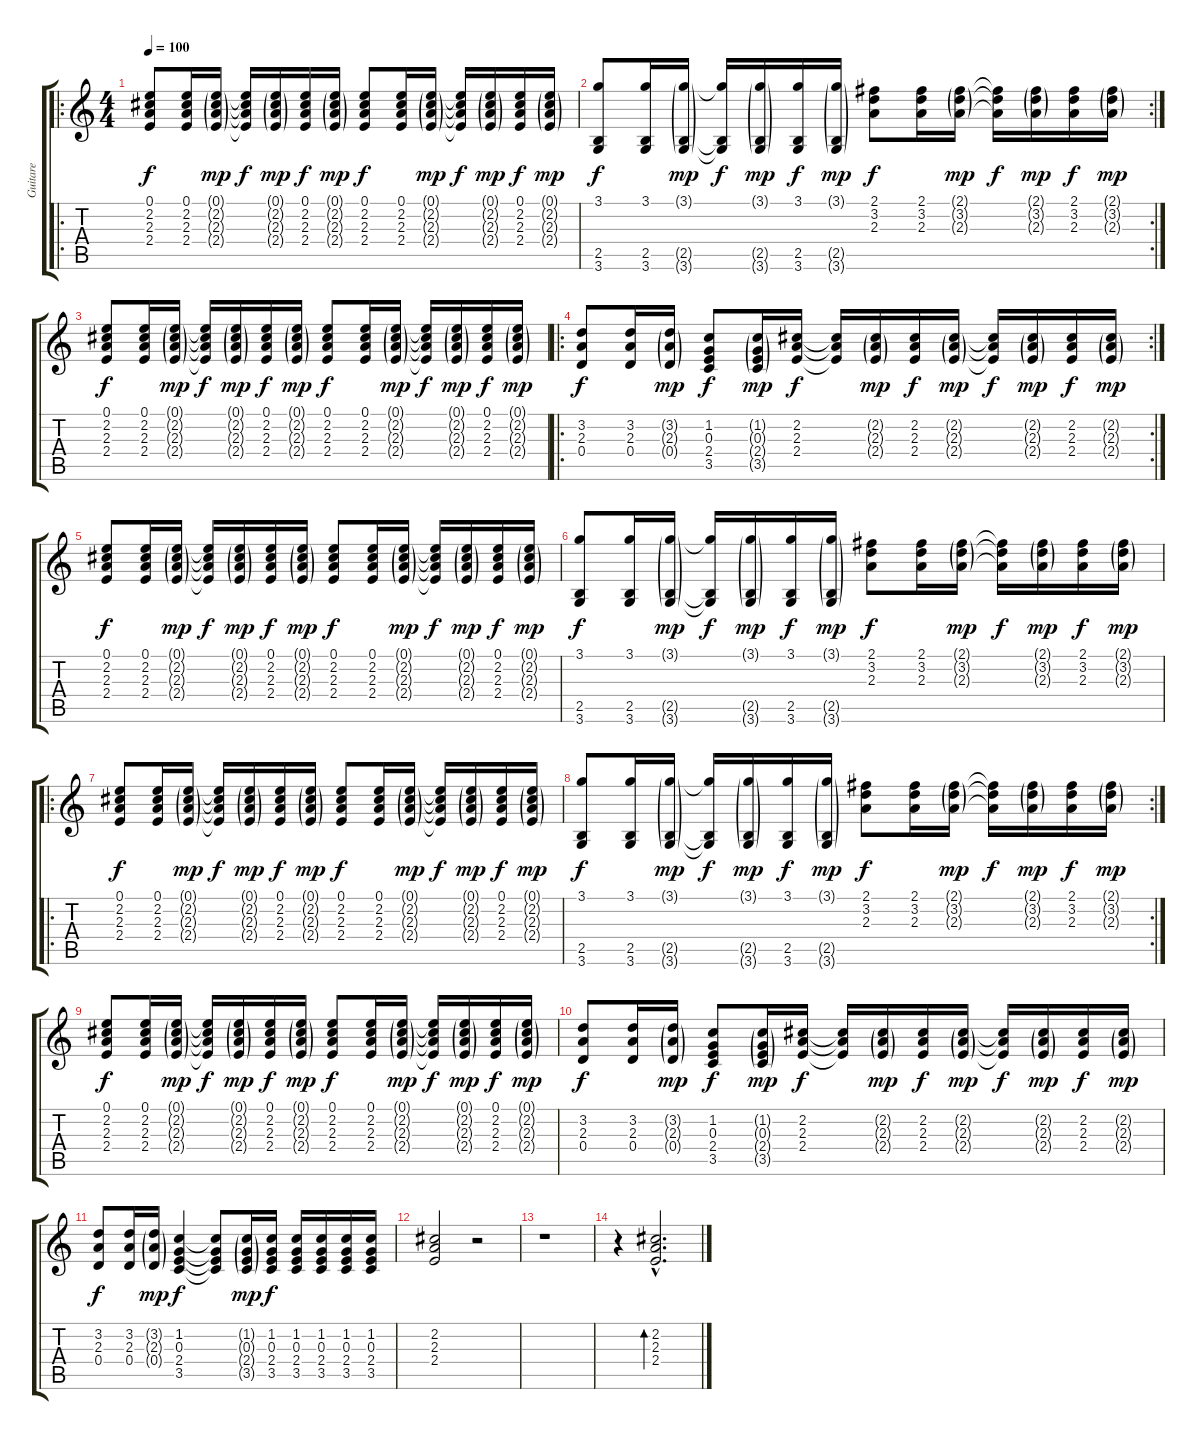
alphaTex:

\track ("Guitare" "Guitare") {instrument acousticguitarsteel}
\staff {score tabs}
\tuning (E4 B3 G3 D3 A2 E2) {hide}
\ro
\ts (4 4)
\tempo 100
\clef g2
\ks c
(0.1 2.2 2.3 2.4).8{dy f instrument acousticguitarsteel} (0.1 2.2 2.3 2.4).16 (0.1{g} 2.2{g} 2.3{g} 2.4{g}).16{dy mp} (0.1{t} 2.2{t} 2.3{t} 2.4{t}).16{dy f} (0.1{g} 2.2{g} 2.3{g} 2.4{g}).16{dy mp} (0.1 2.2 2.3 2.4).16{dy f} (0.1{g} 2.2{g} 2.3{g} 2.4{g}).16{dy mp} (0.1 2.2 2.3 2.4).8{dy f} (0.1 2.2 2.3 2.4).16 (0.1{g} 2.2{g} 2.3{g} 2.4{g}).16{dy mp} (0.1{t} 2.2{t} 2.3{t} 2.4{t}).16{dy f} (0.1{g} 2.2{g} 2.3{g} 2.4{g}).16{dy mp} (0.1 2.2 2.3 2.4).16{dy f} (0.1{g} 2.2{g} 2.3{g} 2.4{g}).16{dy mp} |
\rc 2
(3.1 2.5 3.6).8{dy f} (3.1 2.5 3.6).16 (3.1{g} 2.5{g} 3.6{g}).16{dy mp} (3.1{t} 2.5{t} 3.6{t}).16{dy f} (3.1{g} 2.5{g} 3.6{g}).16{dy mp} (3.1 2.5 3.6).16{dy f} (3.1{g} 2.5{g} 3.6{g}).16{dy mp} (2.1 3.2 2.3).8{dy f} (2.1 3.2 2.3).16 (2.1{g} 3.2{g} 2.3{g}).16{dy mp} (2.1{t} 3.2{t} 2.3{t}).16{dy f} (2.1{g} 3.2{g} 2.3{g}).16{dy mp} (2.1 3.2 2.3).16{dy f} (2.1{g} 3.2{g} 2.3{g}).16{dy mp} |
(0.1 2.2 2.3 2.4).8{dy f} (0.1 2.2 2.3 2.4).16 (0.1{g} 2.2{g} 2.3{g} 2.4{g}).16{dy mp} (0.1{t} 2.2{t} 2.3{t} 2.4{t}).16{dy f} (0.1{g} 2.2{g} 2.3{g} 2.4{g}).16{dy mp} (0.1 2.2 2.3 2.4).16{dy f} (0.1{g} 2.2{g} 2.3{g} 2.4{g}).16{dy mp} (0.1 2.2 2.3 2.4).8{dy f} (0.1 2.2 2.3 2.4).16 (0.1{g} 2.2{g} 2.3{g} 2.4{g}).16{dy mp} (0.1{t} 2.2{t} 2.3{t} 2.4{t}).16{dy f} (0.1{g} 2.2{g} 2.3{g} 2.4{g}).16{dy mp} (0.1 2.2 2.3 2.4).16{dy f} (0.1{g} 2.2{g} 2.3{g} 2.4{g}).16{dy mp} |
\ro
\rc 2
(3.2 2.3 0.4).8{dy f} (3.2 2.3 0.4).16 (3.2{g} 2.3{g} 0.4{g}).16{dy mp} (1.2 0.3 2.4 3.5).8{dy f} (1.2{g} 0.3{g} 2.4{g} 3.5{g}).16{dy mp} (2.2 2.3 2.4).16{dy f} (2.2{t} 2.3{t} 2.4{t}).16 (2.2{g} 2.3{g} 2.4{g}).16{dy mp} (2.2 2.3 2.4).16{dy f} (2.2{g} 2.3{g} 2.4{g}).16{dy mp} (2.2{t} 2.3{t} 2.4{t}).16{dy f} (2.2{g} 2.3{g} 2.4{g}).16{dy mp} (2.2 2.3 2.4).16{dy f} (2.2{g} 2.3{g} 2.4{g}).16{dy mp} |
(0.1 2.2 2.3 2.4).8{dy f} (0.1 2.2 2.3 2.4).16 (0.1{g} 2.2{g} 2.3{g} 2.4{g}).16{dy mp} (0.1{t} 2.2{t} 2.3{t} 2.4{t}).16{dy f} (0.1{g} 2.2{g} 2.3{g} 2.4{g}).16{dy mp} (0.1 2.2 2.3 2.4).16{dy f} (0.1{g} 2.2{g} 2.3{g} 2.4{g}).16{dy mp} (0.1 2.2 2.3 2.4).8{dy f} (0.1 2.2 2.3 2.4).16 (0.1{g} 2.2{g} 2.3{g} 2.4{g}).16{dy mp} (0.1{t} 2.2{t} 2.3{t} 2.4{t}).16{dy f} (0.1{g} 2.2{g} 2.3{g} 2.4{g}).16{dy mp} (0.1 2.2 2.3 2.4).16{dy f} (0.1{g} 2.2{g} 2.3{g} 2.4{g}).16{dy mp} |
(3.1 2.5 3.6).8{dy f} (3.1 2.5 3.6).16 (3.1{g} 2.5{g} 3.6{g}).16{dy mp} (3.1{t} 2.5{t} 3.6{t}).16{dy f} (3.1{g} 2.5{g} 3.6{g}).16{dy mp} (3.1 2.5 3.6).16{dy f} (3.1{g} 2.5{g} 3.6{g}).16{dy mp} (2.1 3.2 2.3).8{dy f} (2.1 3.2 2.3).16 (2.1{g} 3.2{g} 2.3{g}).16{dy mp} (2.1{t} 3.2{t} 2.3{t}).16{dy f} (2.1{g} 3.2{g} 2.3{g}).16{dy mp} (2.1 3.2 2.3).16{dy f} (2.1{g} 3.2{g} 2.3{g}).16{dy mp} |
\ro
(0.1 2.2 2.3 2.4).8{dy f} (0.1 2.2 2.3 2.4).16 (0.1{g} 2.2{g} 2.3{g} 2.4{g}).16{dy mp} (0.1{t} 2.2{t} 2.3{t} 2.4{t}).16{dy f} (0.1{g} 2.2{g} 2.3{g} 2.4{g}).16{dy mp} (0.1 2.2 2.3 2.4).16{dy f} (0.1{g} 2.2{g} 2.3{g} 2.4{g}).16{dy mp} (0.1 2.2 2.3 2.4).8{dy f} (0.1 2.2 2.3 2.4).16 (0.1{g} 2.2{g} 2.3{g} 2.4{g}).16{dy mp} (0.1{t} 2.2{t} 2.3{t} 2.4{t}).16{dy f} (0.1{g} 2.2{g} 2.3{g} 2.4{g}).16{dy mp} (0.1 2.2 2.3 2.4).16{dy f} (0.1{g} 2.2{g} 2.3{g} 2.4{g}).16{dy mp} |
\rc 2
(3.1 2.5 3.6).8{dy f} (3.1 2.5 3.6).16 (3.1{g} 2.5{g} 3.6{g}).16{dy mp} (3.1{t} 2.5{t} 3.6{t}).16{dy f} (3.1{g} 2.5{g} 3.6{g}).16{dy mp} (3.1 2.5 3.6).16{dy f} (3.1{g} 2.5{g} 3.6{g}).16{dy mp} (2.1 3.2 2.3).8{dy f} (2.1 3.2 2.3).16 (2.1{g} 3.2{g} 2.3{g}).16{dy mp} (2.1{t} 3.2{t} 2.3{t}).16{dy f} (2.1{g} 3.2{g} 2.3{g}).16{dy mp} (2.1 3.2 2.3).16{dy f} (2.1{g} 3.2{g} 2.3{g}).16{dy mp} |
(0.1 2.2 2.3 2.4).8{dy f} (0.1 2.2 2.3 2.4).16 (0.1{g} 2.2{g} 2.3{g} 2.4{g}).16{dy mp} (0.1{t} 2.2{t} 2.3{t} 2.4{t}).16{dy f} (0.1{g} 2.2{g} 2.3{g} 2.4{g}).16{dy mp} (0.1 2.2 2.3 2.4).16{dy f} (0.1{g} 2.2{g} 2.3{g} 2.4{g}).16{dy mp} (0.1 2.2 2.3 2.4).8{dy f} (0.1 2.2 2.3 2.4).16 (0.1{g} 2.2{g} 2.3{g} 2.4{g}).16{dy mp} (0.1{t} 2.2{t} 2.3{t} 2.4{t}).16{dy f} (0.1{g} 2.2{g} 2.3{g} 2.4{g}).16{dy mp} (0.1 2.2 2.3 2.4).16{dy f} (0.1{g} 2.2{g} 2.3{g} 2.4{g}).16{dy mp} |
(3.2 2.3 0.4).8{dy f} (3.2 2.3 0.4).16 (3.2{g} 2.3{g} 0.4{g}).16{dy mp} (1.2 0.3 2.4 3.5).8{dy f} (1.2{g} 0.3{g} 2.4{g} 3.5{g}).16{dy mp} (2.2 2.3 2.4).16{dy f} (2.2{t} 2.3{t} 2.4{t}).16 (2.2{g} 2.3{g} 2.4{g}).16{dy mp} (2.2 2.3 2.4).16{dy f} (2.2{g} 2.3{g} 2.4{g}).16{dy mp} (2.2{t} 2.3{t} 2.4{t}).16{dy f} (2.2{g} 2.3{g} 2.4{g}).16{dy mp} (2.2 2.3 2.4).16{dy f} (2.2{g} 2.3{g} 2.4{g}).16{dy mp} |
(3.2 2.3 0.4).8{dy f} (3.2 2.3 0.4).16 (3.2{g} 2.3{g} 0.4{g}).16{dy mp} (1.2 0.3 2.4 3.5).4{dy f} (1.2{t} 0.3{t} 2.4{t} 3.5{t}).8 (1.2{g} 0.3{g} 2.4{g} 3.5{g}).16{dy mp} (1.2 0.3 2.4 3.5).16{dy f} (1.2 0.3 2.4 3.5).16 (1.2 0.3 2.4 3.5).16 (1.2 0.3 2.4 3.5).16 (1.2 0.3 2.4 3.5).16 |
(2.2 2.3 2.4).2 r.2 |
r.1 |
r.4 (2.2{hac} 2.3{hac} 2.4{hac}).2{d bd 240}
